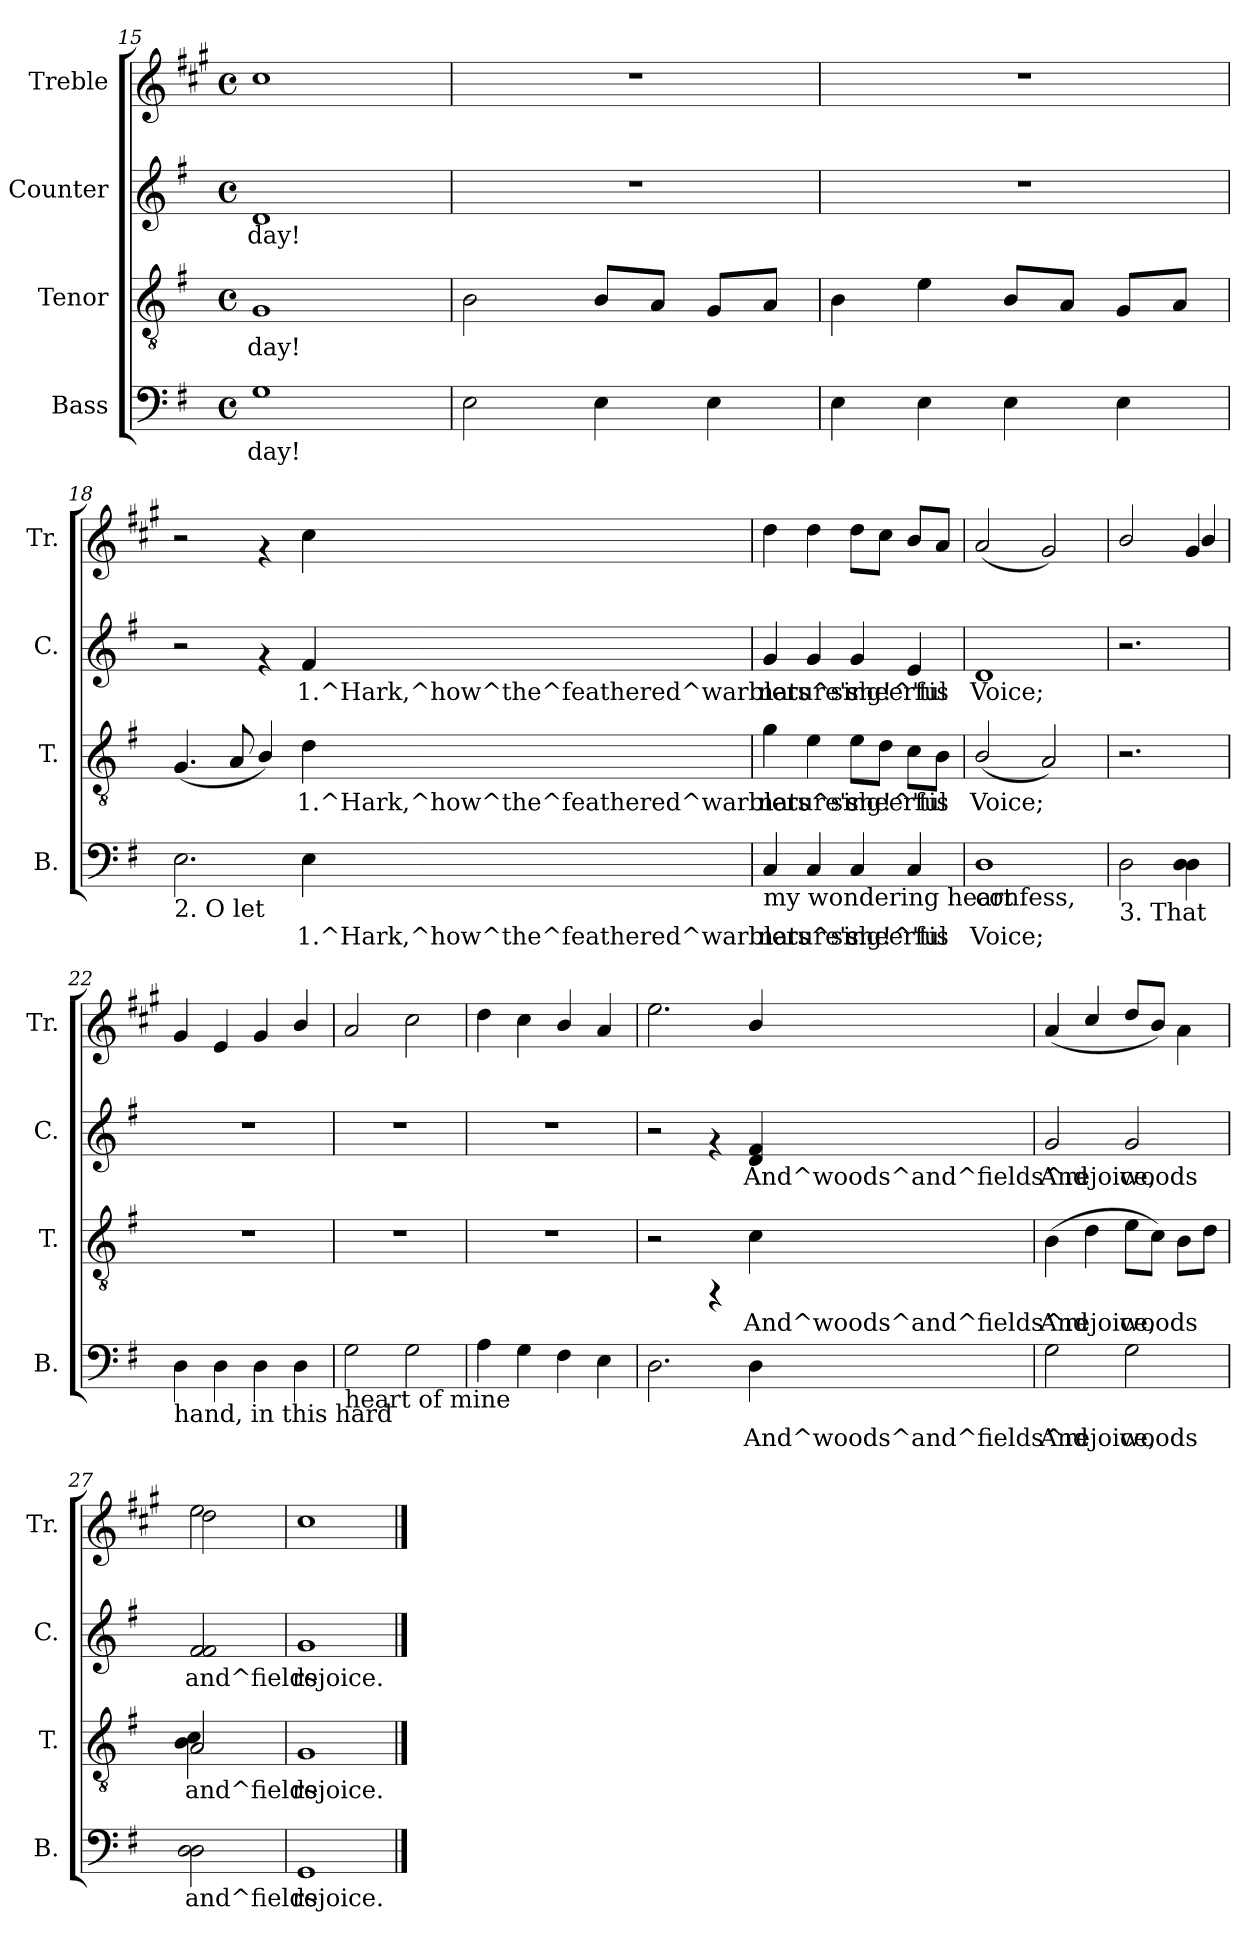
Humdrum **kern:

**kern	**text	**kern	**text	**kern	**text	**kern
*part4	*part4	*part3	*part3	*part2	*part2	*part1
*staff4	*staff4	*staff3	*staff3	*staff2	*staff2	*staff1
*I"Bass	*	*I"Tenor	*	*I"Counter	*	*I"Treble
*I'B.	*	*I'T.	*	*I'C.	*	*I'Tr.
*clefF4	*	*clefGv2	*	*clefG2	*	*clefG2
*	*	*	*	*	*	*ITrd1c2
*k[f#]	*	*k[f#]	*	*k[f#]	*	*k[f#]
*G:	*	*G:	*	*G:	*	*G:
*M4/4	*	*M4/4	*	*M4/4	*	*M4/4
*met(c)	*	*met(c)	*	*met(c)	*	*met(c)
=15	=15	=15	=15	=15	=15	=15
!	!LO:LY:a:rj	!	!LO:LY:a:rj	!	!LO:LY:b:rj	!
1G	day!	1G	day!	1d	day!	1b>
!!LO:LB:g=z
=16	=16	=16	=16	=16	=16	=16
!	!LO:LY:a:rj	!	!LO:LY:a:rj	!	!	!
2E\	.	2B\	.	1r	.	1r
!	!LO:LY:a:rj	!	!LO:LY:a:rj	!	!	!
4E\	.	8B/L	.	.	.	.
!	!	!	!LO:LY:a:rj	!	!	!
.	.	8A/J	.	.	.	.
!	!LO:LY:a:rj	!	!LO:LY:a:rj	!	!	!
4E\	.	8G/L	.	.	.	.
!	!	!	!LO:LY:a:rj	!	!	!
.	.	8A/J	.	.	.	.
=17	=17	=17	=17	=17	=17	=17
!	!LO:LY:a:rj	!	!LO:LY:a:rj	!	!	!
4E\	.	4B\	.	1r	.	1r
!	!LO:LY:a:rj	!	!LO:LY:a:rj	!	!	!
4E\	.	4e\	.	.	.	.
!	!LO:LY:a:rj	!	!LO:LY:a:rj	!	!	!
4E\	.	8B/L	.	.	.	.
!	!	!	!LO:LY:a:rj	!	!	!
.	.	8A/J	.	.	.	.
!	!LO:LY:a:rj	!	!LO:LY:a:rj	!	!	!
4E\	.	8G/L	.	.	.	.
!	!	!	!LO:LY:a:rj	!	!	!
.	.	8A/J	.	.	.	.
=18	=18	=18	=18	=18	=18	=18
!LO:TX:b:t=2. O let	!	!	!	!	!	!
!	!LO:LY:a:rj	!	!LO:LY:a:rj	!	!	!
2.E\	.	(<4.G/	.	2r	.	2r
!	!	!	!LO:LY:a:rj	!	!	!
.	.	8A/	.	.	.	.
!	!	!	!LO:LY:a:rj	!	!	!
.	.	4B/)	.	4rf	.	4rf
!	!LO:LY:a:rj	!	!LO:LY:a:rj	!	!LO:LY:b:rj	!
4E\	1.^Hark,^how^the^feathered^warblers^sing!^'tis	4d\	1.^Hark,^how^the^feathered^warblers^sing!^'tis	4f#/	1.^Hark,^how^the^feathered^warblers^sing!^'tis	4b\
=19	=19	=19	=19	=19	=19	=19
!LO:TX:b:t=my wondering heart	!	!	!	!	!	!
!	!LO:LY:a:rj	!	!LO:LY:a:rj	!	!LO:LY:b:rj	!
4C/	nature's	4g\	nature's	4g/	nature's	4cc\
!	!LO:LY:a:rj	!	!LO:LY:a:rj	!	!LO:LY:b:rj	!
4C/	.	4e\	.	4g/	.	4cc\
!	!LO:LY:a:rj	!	!LO:LY:a:rj	!	!LO:LY:b:rj	!
4C/	cheerful	8e\L	cheerful	4g/	cheerful	8cc\L
!	!	!	!LO:LY:a:rj	!	!	!
.	.	8d\J	.	.	.	8b\J
!	!LO:LY:a:rj	!	!LO:LY:a:rj	!	!LO:LY:b:rj	!
4C/	.	8c\L	.	4e/	.	8a/L
!	!	!	!LO:LY:a:rj	!	!	!
.	.	8B\J	.	.	.	8g>/J
=20	=20	=20	=20	=20	=20	=20
!LO:TX:b:t=confess,	!	!	!	!	!	!
!	!LO:LY:a:rj	!	!LO:LY:a:rj	!	!LO:LY:b:rj	!
1D	Voice;	(<2B/	Voice;	1d	Voice;	(<2g/
!	!	!	!LO:LY:a:rj	!	!	!
.	.	2A/)	.	.	.	2f#/)
=21	=21	=21	=21	=21	=21	=21
!LO:TX:b:t=3. That	!	!	!	!	!	!
!	!LO:LY:a:rj	!	!	!	!	!
*	*	*	*	*	*	*^
2D\	.	2.r	.	2.r	.	2a/	2ryy
!	!LO:LY:a:rj	!	!	!	!	!	!
4D\ 4D\	.	.	.	.	.	4f#/	4a/
=22	=22	=22	=22	=22	=22	=22	=22
!LO:TX:b:t=hand, in this hard	!	!	!	!	!	!	!
!	!LO:LY:a:rj	!	!	!	!	!	!
*	*	*	*	*	*	*v	*v
4D\	.	1r	.	1r	.	4f#/
!	!LO:LY:a:rj	!	!	!	!	!
4D\	.	.	.	.	.	4d/
!	!LO:LY:a:rj	!	!	!	!	!
4D\	.	.	.	.	.	4f#/
!	!LO:LY:a:rj	!	!	!	!	!
4D\	.	.	.	.	.	4a/
=23	=23	=23	=23	=23	=23	=23
!LO:TX:b:t=heart of mine	!	!	!	!	!	!
!	!LO:LY:a:rj	!	!	!	!	!
2G\	.	1r	.	1r	.	2g/
!	!LO:LY:a:rj	!	!	!	!	!
2G\	.	.	.	.	.	2b\
=24	=24	=24	=24	=24	=24	=24
!	!LO:LY:a:rj	!	!	!	!	!
4A\	.	1r	.	1r	.	4cc\
!	!LO:LY:a:rj	!	!	!	!	!
4G\	.	.	.	.	.	4b\
!	!LO:LY:a:rj	!	!	!	!	!
4F#\	.	.	.	.	.	4a/
!	!LO:LY:a:rj	!	!	!	!	!
4E\	.	.	.	.	.	4g>/
=25	=25	=25	=25	=25	=25	=25
!	!LO:LY:a:rj	!	!	!	!	!
2.D\	.	2r	.	2r	.	2.dd\
.	.	4rFF	.	4rf	.	.
!	!LO:LY:a:rj	!	!LO:LY:a:rj	!	!LO:LY:b:rj	!
4D\	And^woods^and^fields^rejoice,	4c\	And^woods^and^fields^rejoice,	4d/ 4f#/	And^woods^and^fields^rejoice,	4a/
=26	=26	=26	=26	=26	=26	=26
!	!LO:LY:a:rj	!	!LO:LY:a:rj	!	!LO:LY:b:rj	!
2G\	And	(>4B\	And	2g/	And	(<4g/
!	!	!	!LO:LY:a:rj	!	!	!
.	.	4d\	.	.	.	4b/
!	!LO:LY:a:rj	!	!LO:LY:a:rj	!	!LO:LY:b:rj	!
2G\	woods	8e\L	woods	2g/	woods	8cc/L
!	!	!	!LO:LY:a:rj	!	!	!
.	.	8c\J)	.	.	.	8a/J)
!	!	!	!LO:LY:a:rj	!	!	!
.	.	8B\L	.	.	.	4g\
!	!	!	!LO:LY:a:rj	!	!	!
.	.	8d\J	.	.	.	.
=27	=27	=27	=27	=27	=27	=27
!	!LO:LY:a:rj	!	!LO:LY:a:rj	!	!LO:LY:b:rj	!
*	*	*^	*	*	*	*^
2D\ 2D\	and^fields	2A/	(>4c\ 4B\	and^fields	2f#/ 2f#/	and^fields	2dd\	2cc\
.	.	.	4ryy	.	.	.	.	.
*	*	*	*	*	*	*	*v	*v
=28	=28	=28	=28	=28	=28	=28	=28
!	!LO:LY:a:rj	!	!	!LO:LY:a:rj	!	!LO:LY:b:rj	!
*	*	*v	*v	*	*	*	*
1GG	rejoice.	1G	rejoice.	1g	rejoice.	1b
==	==	==	==	==	==	==
*-	*-	*-	*-	*-	*-	*-
